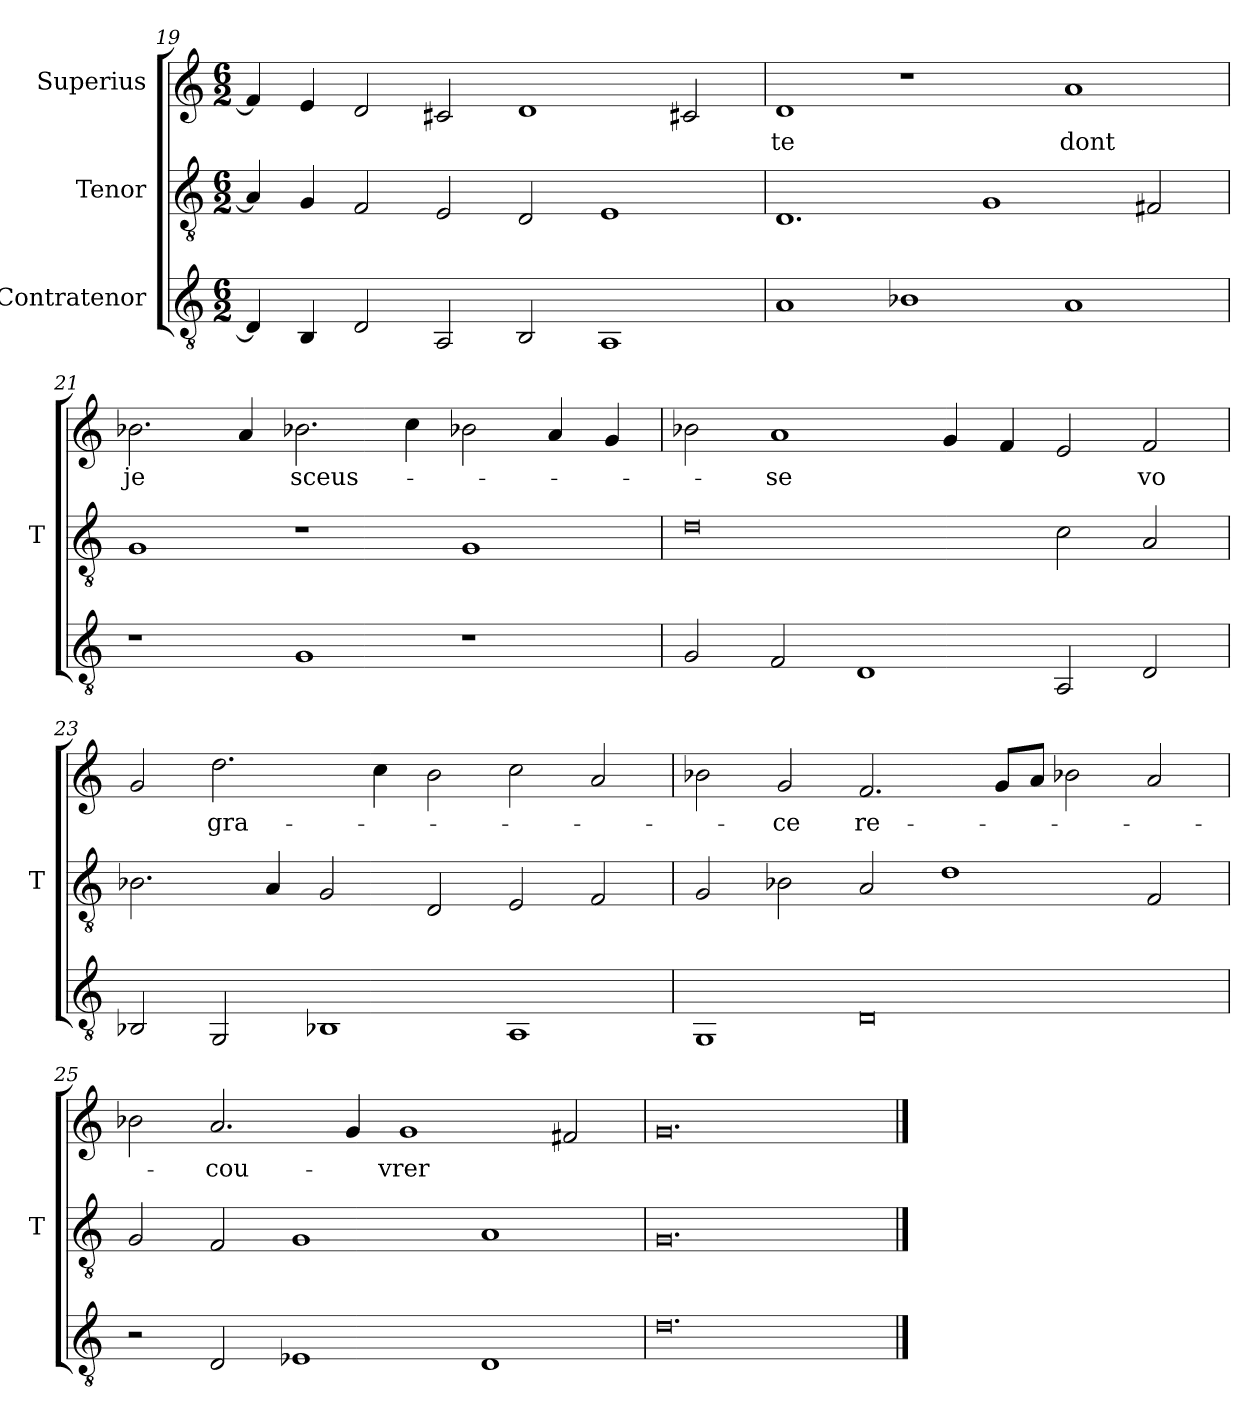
**kern	**kern	**kern	**text
*part3	*part2	*part1	*part1
*staff3	*staff2	*staff1	*staff1
*I"Contratenor	*I"Tenor	*I"Superius	*
*	*I'T	*	*
*clefGv2	*clefGv2	*clefG2	*
*M6/2	*M6/2	*M6/2	*
=19	=19	=19	=19
4D]	4A]	4f]	.
4BB	4G	4e	.
2D	2F	2d	.
2AA	2E	2c#X	.
2BB	2D	1d	.
1AA	1E	.	.
.	.	2c#X	.
=20	=20	=20	=20
1A	1.D	1d	-te
1B-X	.	1r	.
.	1G	.	.
1A	.	1a	-dont
.	2F#X	.	.
=21	=21	=21	=21
1r	1G	2.b-X	-je
.	.	4a	.
1G	1r	2.b-X	sceus-
.	.	4cc	.
1r	1G	2b-X	.
.	.	4a	.
.	.	4g	.
=22	=22	=22	=22
2G	0d	2b-X	.
2F	.	1a	-se
1D	.	.	.
.	.	4g	.
.	.	4f	.
2AA	2c	2e	.
2D	2A	2f	-vo
=23	=23	=23	=23
2BB-X	2.B-X	2g	.
2GG	.	2.dd	gra-
.	4A	.	.
1BB-X	2G	.	.
.	.	4cc	.
.	2D	2b	.
1AA	2E	2cc	.
.	2F	2a	.
=24	=24	=24	=24
1GG	2G	2b-X	.
.	2B-X	2g	-ce
0D	2A	2.f	re-
.	1d	.	.
.	.	8g/L	.
.	.	8a/J	.
.	.	2b-X	.
.	2F	2a	.
=25	=25	=25	=25
2r	2G	2b-X	.
2D	2F	2.a	-cou-
1E-X	1G	.	.
.	.	4g	.
.	.	1g	-vrer
1D	1A	.	.
.	.	2f#X	.
=26	=26	=26	=26
0.d	0.G	0.g	.
==	==	==	==
*-	*-	*-	*-
